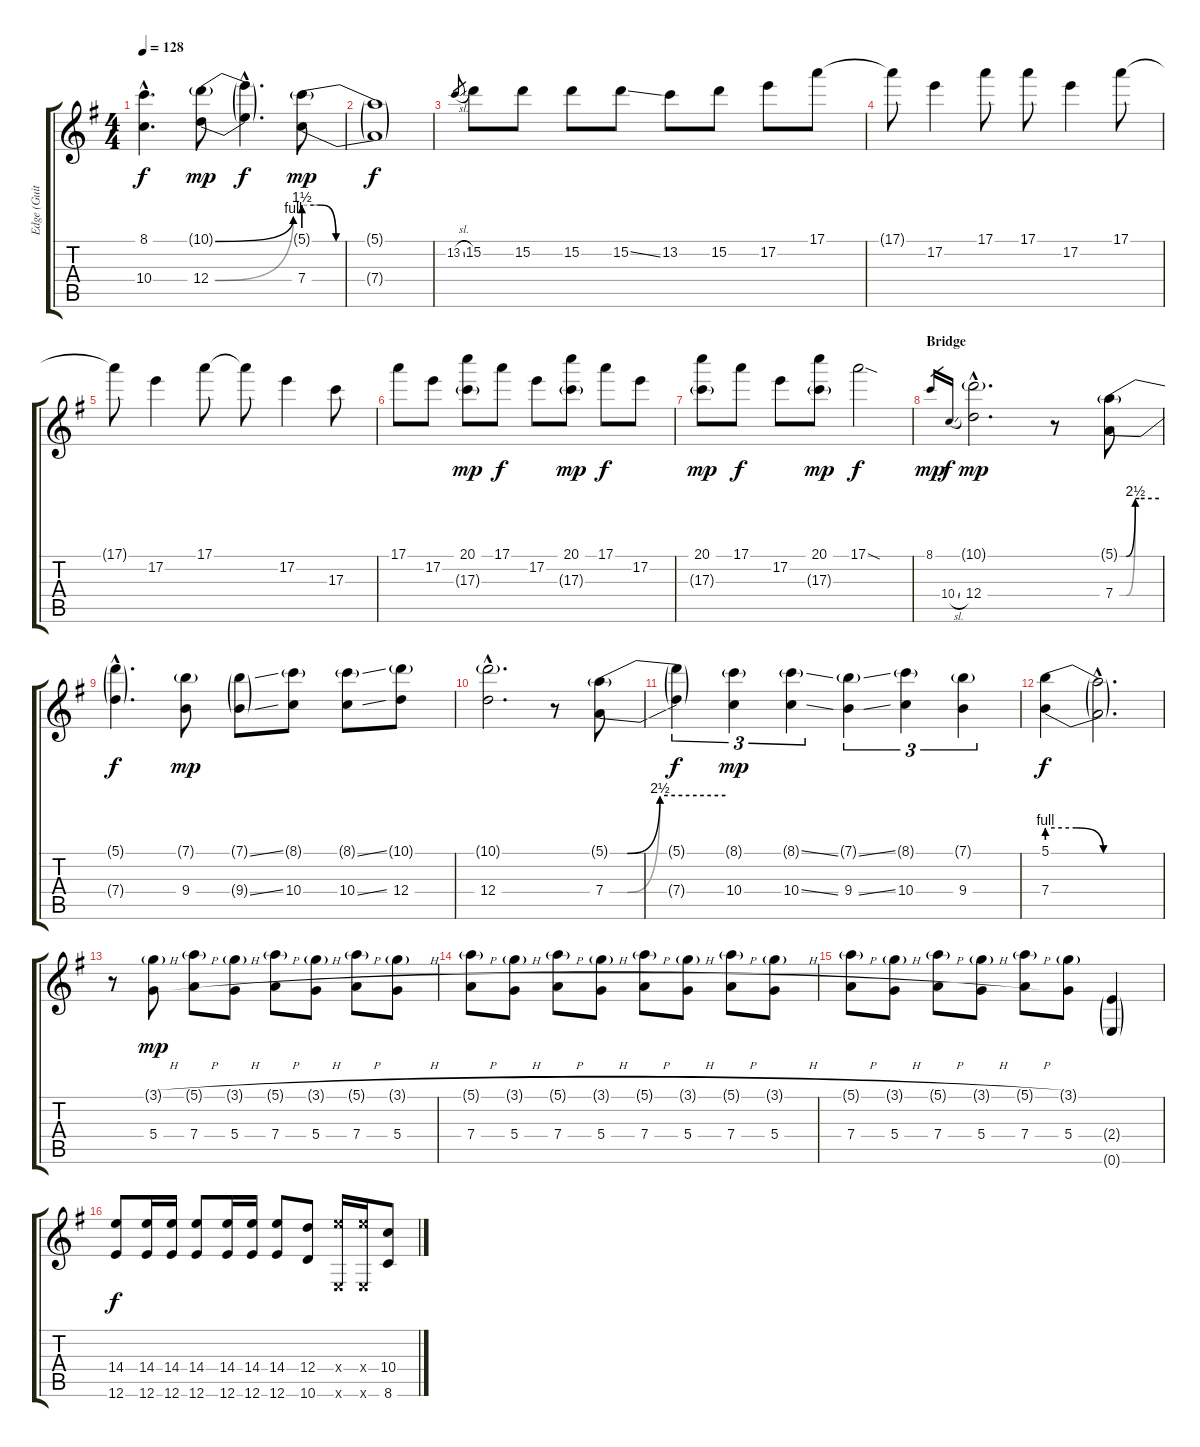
\track ("Edge (Guitar1)" "Edge (Guit") {instrument distortionguitar}
\staff {score tabs}
\tuning (E4 B3 G3 D3 A2 E2) {hide}
\ts (4 4)
\tempo 128
\clef g2
\ks g
(8.1{hac t} 10.4{hac t}).4{d dy f} (10.1{be (bend 0 0 60 4) g} 12.4{be (bend 0 0 60 4)}).8{dy mp} (10.1{hac t} 12.4{hac t}).4{d dy f} (5.1{be (custom 0 6 8 6 15 0 30 0 40 0 60 0) g} 7.4{be (custom 0 6 5 6 8 6 15 0 40 0 60 0)}).8{dy mp} |
(5.1{t} 7.4{t}).1{dy f} |
13.2{sl}.8{gr} 15.2.8 15.2.8 15.2.8 15.2{ss}.8 13.2.8 15.2.8 17.2.8 17.1.8 |
17.1{t}.8 17.2.4 17.1.8 17.1.8 17.2.4 17.1.8 |
17.1{t}.8 17.2.4 17.1.8 17.1{t}.8 17.2.4 17.3.8 |
17.1.8 17.2.8 (20.1 17.3{g}).8{dy mp} 17.1.8{dy f} 17.2.8 (20.1 17.3{g}).8{dy mp} 17.1.8{dy f} 17.2.8 |
(20.1 17.3{g}).8{dy mp} 17.1.8{dy f} 17.2.8 (20.1 17.3{g}).8{dy mp} 17.1{sod}.2{dy f} |
\section ("" "Bridge")
8.1.16{gr dy mp} 10.4{sl}.16{gr dy f} (10.1{g hac} 12.4{hac}).2{d dy mp} r.8 (5.1{be (custom 0 0 10 0 24 10 30 10 60 10) g} 7.4{be (custom 0 0 10 0 24 10 60 10)}).8 |
(5.1{hac t} 7.4{hac t}).4{d dy f} (7.1{g} 9.4).8{dy mp} (7.1{ss g} 9.4{ss g}).8 (8.1{g} 10.4).8 (8.1{ss g} 10.4{ss}).8 (10.1{g} 12.4).8 |
(10.1{g hac} 12.4{hac}).2{d} r.8 (5.1{be (custom 0 0 9 0 26 10 30 10 60 10) g} 7.4{be (custom 0 0 9 0 26 10 30 10 60 10)}).8 |
(5.1{t} 7.4{t}).4{tu (3 2) dy f} (8.1{g} 10.4).4{tu (3 2) dy mp} (8.1{ss g} 10.4{ss}).4{tu (3 2)} (7.1{ss g} 9.4{ss}).4{tu (3 2)} (8.1{g} 10.4).4{tu (3 2)} (7.1{g} 9.4).4{tu (3 2)} |
(5.1{be (custom 0 4 15 4 29 0 40 0 60 0)} 7.4{be (custom 0 4 15 4 29 0 40 0 60 0)}).4{dy f} (5.1{hac t} 7.4{hac t}).2{d} |
r.8 (3.1{h g} 5.4{h}).8{dy mp} (5.1{h g} 7.4{h}).8 (3.1{h g} 5.4{h}).8 (5.1{h g} 7.4{h}).8 (3.1{h g} 5.4{h}).8 (5.1{h g} 7.4{h}).8 (3.1{h g} 5.4{h}).8 |
(5.1{h g} 7.4{h}).8 (3.1{h g} 5.4{h}).8 (5.1{h g} 7.4{h}).8 (3.1{h g} 5.4{h}).8 (5.1{h g} 7.4{h}).8 (3.1{h g} 5.4{h}).8 (5.1{h g} 7.4{h}).8 (3.1{h g} 5.4{h}).8 |
(5.1{h g} 7.4{h}).8 (3.1{h g} 5.4{h}).8 (5.1{h g} 7.4{h}).8 (3.1{h g} 5.4{h}).8 (5.1{h g} 7.4{h}).8 (3.1{g} 5.4).8 (2.4{g} 0.6{g}).4 |
(14.4 12.6).8{dy f instrument distortionguitar} (14.4 12.6).16 (14.4 12.6).16 (14.4 12.6).8 (14.4 12.6).16 (14.4 12.6).16 (14.4 12.6).8 (12.4 10.6).8 (14.4{x} 0.6{x}).16 (14.4{x} 0.6{x}).16 (10.4 8.6).8
